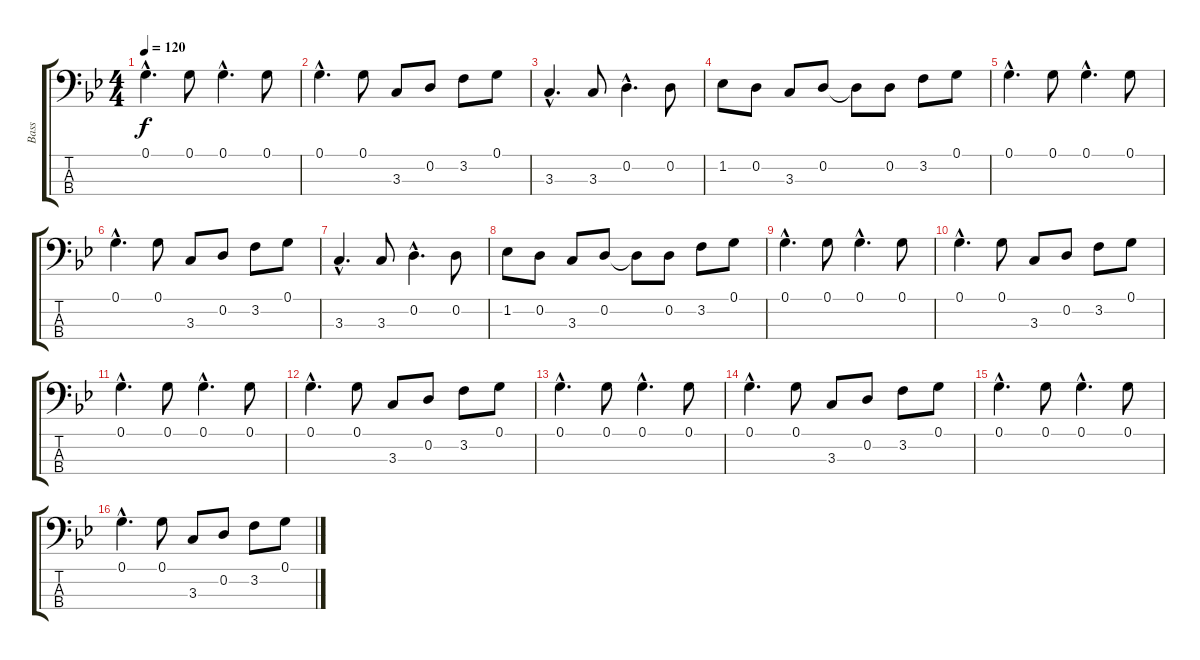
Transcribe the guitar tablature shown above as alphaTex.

\track ("Bass" "Bass") {instrument electricbassfinger}
\staff {score tabs}
\tuning (G2 D2 A1 E1) {hide}
\ts (4 4)
\tempo 120
\clef f4
\ks bb
0.1{hac}.4{d dy f} 0.1.8 0.1{hac}.4{d} 0.1.8 |
0.1{hac}.4{d} 0.1.8 3.3.8 0.2.8 3.2.8 0.1.8 |
3.3{hac}.4{d} 3.3.8 0.2{hac}.4{d} 0.2.8 |
1.2.8 0.2.8 3.3.8 0.2.8 0.2{t}.8 0.2.8 3.2.8 0.1.8 |
0.1{hac}.4{d} 0.1.8 0.1{hac}.4{d} 0.1.8 |
0.1{hac}.4{d} 0.1.8 3.3.8 0.2.8 3.2.8 0.1.8 |
3.3{hac}.4{d} 3.3.8 0.2{hac}.4{d} 0.2.8 |
1.2.8 0.2.8 3.3.8 0.2.8 0.2{t}.8 0.2.8 3.2.8 0.1.8 |
0.1{hac}.4{d} 0.1.8 0.1{hac}.4{d} 0.1.8 |
0.1{hac}.4{d} 0.1.8 3.3.8 0.2.8 3.2.8 0.1.8 |
0.1{hac}.4{d} 0.1.8 0.1{hac}.4{d} 0.1.8 |
0.1{hac}.4{d} 0.1.8 3.3.8 0.2.8 3.2.8 0.1.8 |
0.1{hac}.4{d} 0.1.8 0.1{hac}.4{d} 0.1.8 |
0.1{hac}.4{d} 0.1.8 3.3.8 0.2.8 3.2.8 0.1.8 |
0.1{hac}.4{d} 0.1.8 0.1{hac}.4{d} 0.1.8 |
0.1{hac}.4{d} 0.1.8 3.3.8 0.2.8 3.2.8 0.1.8
